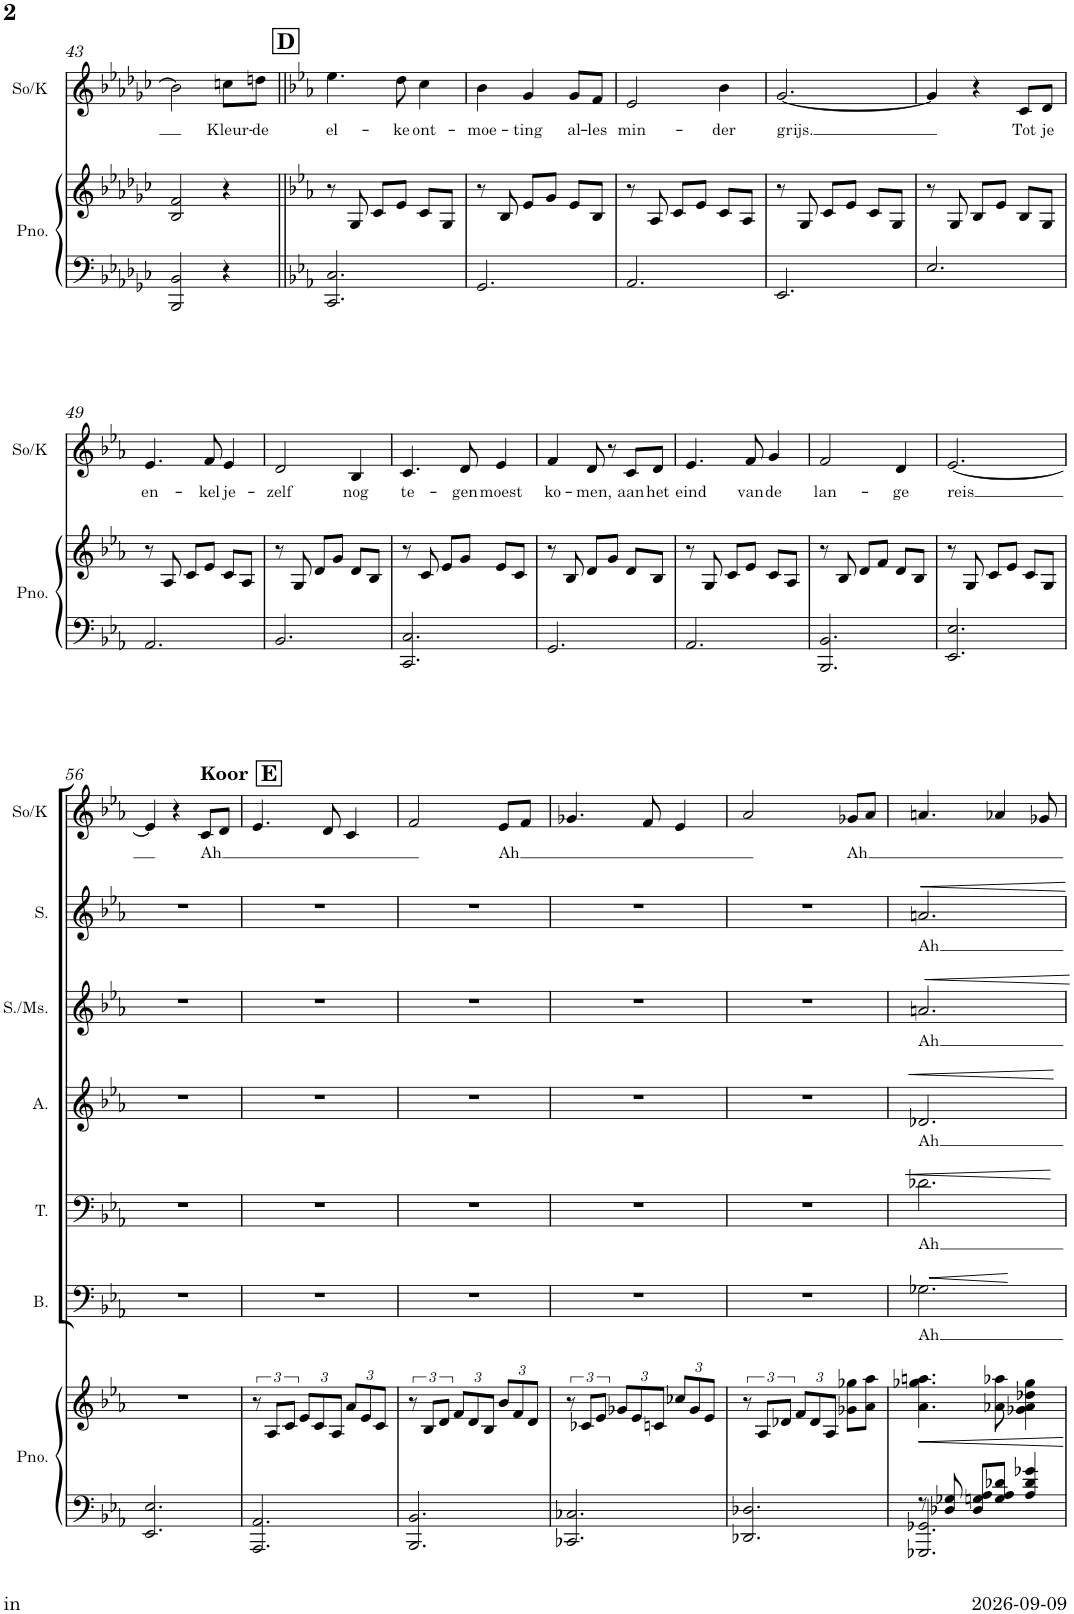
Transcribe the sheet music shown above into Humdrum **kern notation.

**kern	**kern	**kern	**text	**kern	**text	**kern	**text	**kern	**text	**kern	**text	**kern	**text
*part7	*part7	*part6	*part6	*part5	*part5	*part4	*part4	*part3	*part3	*part2	*part2	*part1	*part1
*staff8	*staff7	*staff6	*staff6	*staff5	*staff5	*staff4	*staff4	*staff3	*staff3	*staff2	*staff2	*staff1	*staff1
*I"Piano	*	*I"Bas	*	*I"Tenor	*	*I"Alt	*	*I"Sopraan/Mezzo	*	*I"Sopraan	*	*I"Solist/Koor	*
*I'Pno.	*	*I'B.	*	*I'T.	*	*I'A.	*	*	*	*I'S.	*	*I'So/K	*
!!LO:PB:g=z
*clefF4	*clefG2	*clefF4	*	*clefF4	*	*clefG2	*	*clefG2	*	*clefG2	*	*clefG2	*
*	*	*Trd8c14	*	*Trd5c9	*	*Trd5c9	*	*Trd5c9	*	*Trd5c9	*	*Trd5c9	*
*k[b-e-a-d-g-c-]	*k[b-e-a-d-g-c-]	*k[b-e-a-d-g-c-]	*	*k[b-e-a-d-g-c-]	*	*k[b-e-a-d-g-c-]	*	*k[b-e-a-d-g-c-]	*	*k[b-e-a-d-g-c-]	*	*k[b-e-a-d-g-c-]	*
*M3/4	*M3/4	*M3/4	*	*M3/4	*	*M3/4	*	*M3/4	*	*M3/4	*	*M3/4	*
=43	=43	=43	=43	=43	=43	=43	=43	=43	=43	=43	=43	=43	=43
2BBB-/ 2BB-/	2B-/ 2f/	2.r	.	2.r	.	2.r	.	2.r	.	2.r	.	2b-\]	.
!	!	!	!	!	!	!	!	!	!	!	!	!	!LO:LY:b
4r	4r	.	.	.	.	.	.	.	.	.	.	8ccn\L	Kleur-
!	!	!	!	!	!	!	!	!	!	!	!	!	!LO:LY:b
.	.	.	.	.	.	.	.	.	.	.	.	8ddn\J	-de
!!LO:REH:place=s1:a:B:cj:fs=14:t=D
=44||	=44||	=44||	=44||	=44||	=44||	=44||	=44||	=44||	=44||	=44||	=44||	=44||	=44||
*k[b-e-a-]	*k[b-e-a-]	*k[b-e-a-]	*	*k[b-e-a-]	*	*k[b-e-a-]	*	*k[b-e-a-]	*	*k[b-e-a-]	*	*k[b-e-a-]	*
!	!	!	!	!	!	!	!	!	!	!	!	!	!LO:LY:b
2.CC/ 2.C/	8r	2.r	.	2.r	.	2.r	.	2.r	.	2.r	.	4.ee-\	el-
.	8G/	.	.	.	.	.	.	.	.	.	.	.	.
.	8c/L	.	.	.	.	.	.	.	.	.	.	.	.
!	!	!	!	!	!	!	!	!	!	!	!	!	!LO:LY:b
.	8e-/J	.	.	.	.	.	.	.	.	.	.	8dd\	-ke
!	!	!	!	!	!	!	!	!	!	!	!	!	!LO:LY:b
.	8c/L	.	.	.	.	.	.	.	.	.	.	4cc\	ont-
.	8G/J	.	.	.	.	.	.	.	.	.	.	.	.
=45	=45	=45	=45	=45	=45	=45	=45	=45	=45	=45	=45	=45	=45
!	!	!	!	!	!	!	!	!	!	!	!	!	!LO:LY:b
2.GG/	8r	2.r	.	2.r	.	2.r	.	2.r	.	2.r	.	4b-\	-moe-
.	8B-/	.	.	.	.	.	.	.	.	.	.	.	.
!	!	!	!	!	!	!	!	!	!	!	!	!	!LO:LY:b
.	8e-/L	.	.	.	.	.	.	.	.	.	.	4g/	-ting
.	8g/J	.	.	.	.	.	.	.	.	.	.	.	.
!	!	!	!	!	!	!	!	!	!	!	!	!	!LO:LY:b
.	8e-/L	.	.	.	.	.	.	.	.	.	.	8g/L	al-
!	!	!	!	!	!	!	!	!	!	!	!	!	!LO:LY:b
.	8B-/J	.	.	.	.	.	.	.	.	.	.	8f/J	-les
=46	=46	=46	=46	=46	=46	=46	=46	=46	=46	=46	=46	=46	=46
!	!	!	!	!	!	!	!	!	!	!	!	!	!LO:LY:b
2.AA-/	8r	2.r	.	2.r	.	2.r	.	2.r	.	2.r	.	2e-/	min-
.	8A-/	.	.	.	.	.	.	.	.	.	.	.	.
.	8c/L	.	.	.	.	.	.	.	.	.	.	.	.
.	8e-/J	.	.	.	.	.	.	.	.	.	.	.	.
!	!	!	!	!	!	!	!	!	!	!	!	!	!LO:LY:b
.	8c/L	.	.	.	.	.	.	.	.	.	.	4b-\	-der
.	8A-/J	.	.	.	.	.	.	.	.	.	.	.	.
=47	=47	=47	=47	=47	=47	=47	=47	=47	=47	=47	=47	=47	=47
!	!	!	!	!	!	!	!	!	!	!	!	!	!LO:LY:b
2.EE-/	8r	2.r	.	2.r	.	2.r	.	2.r	.	2.r	.	[2.g/	grijs.
.	8G/	.	.	.	.	.	.	.	.	.	.	.	.
.	8c/L	.	.	.	.	.	.	.	.	.	.	.	.
.	8e-/J	.	.	.	.	.	.	.	.	.	.	.	.
.	8c/L	.	.	.	.	.	.	.	.	.	.	.	.
.	8G/J	.	.	.	.	.	.	.	.	.	.	.	.
=48	=48	=48	=48	=48	=48	=48	=48	=48	=48	=48	=48	=48	=48
2.E-/	8r	2.r	.	2.r	.	2.r	.	2.r	.	2.r	.	4g/]	.
.	8G/	.	.	.	.	.	.	.	.	.	.	.	.
.	8B-/L	.	.	.	.	.	.	.	.	.	.	4r	.
.	8e-/J	.	.	.	.	.	.	.	.	.	.	.	.
!	!	!	!	!	!	!	!	!	!	!	!	!	!LO:LY:b
.	8B-/L	.	.	.	.	.	.	.	.	.	.	8c/L	Tot
!	!	!	!	!	!	!	!	!	!	!	!	!	!LO:LY:b
.	8G/J	.	.	.	.	.	.	.	.	.	.	8d/J	je
!!LO:LB:g=z
=49	=49	=49	=49	=49	=49	=49	=49	=49	=49	=49	=49	=49	=49
!	!	!	!	!	!	!	!	!	!	!	!	!	!LO:LY:b
2.AA-/	8r	2.r	.	2.r	.	2.r	.	2.r	.	2.r	.	4.e-/	en-
.	8A-/	.	.	.	.	.	.	.	.	.	.	.	.
.	8c/L	.	.	.	.	.	.	.	.	.	.	.	.
!	!	!	!	!	!	!	!	!	!	!	!	!	!LO:LY:b
.	8e-/J	.	.	.	.	.	.	.	.	.	.	8f/	-kel
!	!	!	!	!	!	!	!	!	!	!	!	!	!LO:LY:b
.	8c/L	.	.	.	.	.	.	.	.	.	.	4e-/	je-
.	8A-/J	.	.	.	.	.	.	.	.	.	.	.	.
=50	=50	=50	=50	=50	=50	=50	=50	=50	=50	=50	=50	=50	=50
!	!	!	!	!	!	!	!	!	!	!	!	!	!LO:LY:b
2.BB-/	8r	2.r	.	2.r	.	2.r	.	2.r	.	2.r	.	2d/	-zelf
.	8G/	.	.	.	.	.	.	.	.	.	.	.	.
.	8d/L	.	.	.	.	.	.	.	.	.	.	.	.
.	8g/J	.	.	.	.	.	.	.	.	.	.	.	.
!	!	!	!	!	!	!	!	!	!	!	!	!	!LO:LY:b
.	8d/L	.	.	.	.	.	.	.	.	.	.	4B-/	nog
.	8B-/J	.	.	.	.	.	.	.	.	.	.	.	.
=51	=51	=51	=51	=51	=51	=51	=51	=51	=51	=51	=51	=51	=51
!	!	!	!	!	!	!	!	!	!	!	!	!	!LO:LY:b
2.CC/ 2.C/	8r	2.r	.	2.r	.	2.r	.	2.r	.	2.r	.	4.c/	te-
.	8c/	.	.	.	.	.	.	.	.	.	.	.	.
.	8e-/L	.	.	.	.	.	.	.	.	.	.	.	.
!	!	!	!	!	!	!	!	!	!	!	!	!	!LO:LY:b
.	8g/J	.	.	.	.	.	.	.	.	.	.	8d/	-gen
!	!	!	!	!	!	!	!	!	!	!	!	!	!LO:LY:b
.	8e-/L	.	.	.	.	.	.	.	.	.	.	4e-/	moest
.	8c/J	.	.	.	.	.	.	.	.	.	.	.	.
=52	=52	=52	=52	=52	=52	=52	=52	=52	=52	=52	=52	=52	=52
!	!	!	!	!	!	!	!	!	!	!	!	!	!LO:LY:b
2.GG/	8r	2.r	.	2.r	.	2.r	.	2.r	.	2.r	.	4f/	ko-
.	8B-/	.	.	.	.	.	.	.	.	.	.	.	.
!	!	!	!	!	!	!	!	!	!	!	!	!	!LO:LY:b
.	8d/L	.	.	.	.	.	.	.	.	.	.	8d/	-men,
.	8g/J	.	.	.	.	.	.	.	.	.	.	8r	.
!	!	!	!	!	!	!	!	!	!	!	!	!	!LO:LY:b
.	8d/L	.	.	.	.	.	.	.	.	.	.	8c/L	aan
!	!	!	!	!	!	!	!	!	!	!	!	!	!LO:LY:b
.	8B-/J	.	.	.	.	.	.	.	.	.	.	8d/J	het
=53	=53	=53	=53	=53	=53	=53	=53	=53	=53	=53	=53	=53	=53
!	!	!	!	!	!	!	!	!	!	!	!	!	!LO:LY:b
2.AA-/	8r	2.r	.	2.r	.	2.r	.	2.r	.	2.r	.	4.e-/	eind
.	8G/	.	.	.	.	.	.	.	.	.	.	.	.
.	8c/L	.	.	.	.	.	.	.	.	.	.	.	.
!	!	!	!	!	!	!	!	!	!	!	!	!	!LO:LY:b
.	8e-/J	.	.	.	.	.	.	.	.	.	.	8f/	van
!	!	!	!	!	!	!	!	!	!	!	!	!	!LO:LY:b
.	8c/L	.	.	.	.	.	.	.	.	.	.	4g/	de
.	8A-/J	.	.	.	.	.	.	.	.	.	.	.	.
=54	=54	=54	=54	=54	=54	=54	=54	=54	=54	=54	=54	=54	=54
!	!	!	!	!	!	!	!	!	!	!	!	!	!LO:LY:b
2.BBB-/ 2.BB-/	8r	2.r	.	2.r	.	2.r	.	2.r	.	2.r	.	2f/	lan-
.	8B-/	.	.	.	.	.	.	.	.	.	.	.	.
.	8d/L	.	.	.	.	.	.	.	.	.	.	.	.
.	8f/J	.	.	.	.	.	.	.	.	.	.	.	.
!	!	!	!	!	!	!	!	!	!	!	!	!	!LO:LY:b
.	8d/L	.	.	.	.	.	.	.	.	.	.	4d/	-ge
.	8B-/J	.	.	.	.	.	.	.	.	.	.	.	.
=55	=55	=55	=55	=55	=55	=55	=55	=55	=55	=55	=55	=55	=55
!	!	!	!	!	!	!	!	!	!	!	!	!	!LO:LY:b
2.EE-/ 2.E-/	8r	2.r	.	2.r	.	2.r	.	2.r	.	2.r	.	[<2.e-/	reis
.	8G/	.	.	.	.	.	.	.	.	.	.	.	.
.	8c/L	.	.	.	.	.	.	.	.	.	.	.	.
.	8e-/J	.	.	.	.	.	.	.	.	.	.	.	.
.	8c/L	.	.	.	.	.	.	.	.	.	.	.	.
.	8G/J	.	.	.	.	.	.	.	.	.	.	.	.
!!LO:LB:g=z
=56	=56	=56	=56	=56	=56	=56	=56	=56	=56	=56	=56	=56	=56
2.EE-/ 2.E-/	2.r	2.r	.	2.r	.	2.r	.	2.r	.	2.r	.	4e-/]	.
.	.	.	.	.	.	.	.	.	.	.	.	4r	.
!	!	!	!	!	!	!	!	!	!	!	!	!LO:TX:a:B:t=Koor	!
!	!	!	!	!	!	!	!	!	!	!	!	!	!LO:LY:b
.	.	.	.	.	.	.	.	.	.	.	.	8c/L	Ah
.	.	.	.	.	.	.	.	.	.	.	.	8d/J	.
!!LO:REH:place=s1:a:B:cj:fs=14:t=E
=57	=57	=57	=57	=57	=57	=57	=57	=57	=57	=57	=57	=57	=57
2.AAA-/ 2.AA-/	12r	2.r	.	2.r	.	2.r	.	2.r	.	2.r	.	4.e-/	.
.	12A-/L	.	.	.	.	.	.	.	.	.	.	.	.
.	12c/J	.	.	.	.	.	.	.	.	.	.	.	.
*	*Xbrackettup	*	*	*	*	*	*	*	*	*	*	*	*
.	12e-/L	.	.	.	.	.	.	.	.	.	.	.	.
.	12c/	.	.	.	.	.	.	.	.	.	.	.	.
.	.	.	.	.	.	.	.	.	.	.	.	8d/	.
.	12A-/J	.	.	.	.	.	.	.	.	.	.	.	.
.	12a-/L	.	.	.	.	.	.	.	.	.	.	4c/	.
.	12e-/	.	.	.	.	.	.	.	.	.	.	.	.
.	12c/J	.	.	.	.	.	.	.	.	.	.	.	.
=58	=58	=58	=58	=58	=58	=58	=58	=58	=58	=58	=58	=58	=58
*	*brackettup	*	*	*	*	*	*	*	*	*	*	*	*
2.BBB-/ 2.BB-/	12r	2.r	.	2.r	.	2.r	.	2.r	.	2.r	.	2f/	.
.	12B-/L	.	.	.	.	.	.	.	.	.	.	.	.
.	12d/J	.	.	.	.	.	.	.	.	.	.	.	.
*	*Xbrackettup	*	*	*	*	*	*	*	*	*	*	*	*
.	12f/L	.	.	.	.	.	.	.	.	.	.	.	.
.	12d/	.	.	.	.	.	.	.	.	.	.	.	.
.	12B-/J	.	.	.	.	.	.	.	.	.	.	.	.
!	!	!	!	!	!	!	!	!	!	!	!	!	!LO:LY:b
.	12b-/L	.	.	.	.	.	.	.	.	.	.	8e-/L	Ah
.	12f/	.	.	.	.	.	.	.	.	.	.	.	.
.	.	.	.	.	.	.	.	.	.	.	.	8f/J	.
.	12d/J	.	.	.	.	.	.	.	.	.	.	.	.
=59	=59	=59	=59	=59	=59	=59	=59	=59	=59	=59	=59	=59	=59
*	*brackettup	*	*	*	*	*	*	*	*	*	*	*	*
2.CC-X/ 2.C-X/	12r	2.r	.	2.r	.	2.r	.	2.r	.	2.r	.	4.g-X/	.
.	12c-X/L	.	.	.	.	.	.	.	.	.	.	.	.
.	12e-/J	.	.	.	.	.	.	.	.	.	.	.	.
*	*Xbrackettup	*	*	*	*	*	*	*	*	*	*	*	*
.	12g-X/L	.	.	.	.	.	.	.	.	.	.	.	.
.	12e-/	.	.	.	.	.	.	.	.	.	.	.	.
.	.	.	.	.	.	.	.	.	.	.	.	8f/	.
.	12cn/J	.	.	.	.	.	.	.	.	.	.	.	.
.	12cc-X/L	.	.	.	.	.	.	.	.	.	.	4e-/	.
.	12g-/	.	.	.	.	.	.	.	.	.	.	.	.
.	12e-/J	.	.	.	.	.	.	.	.	.	.	.	.
=60	=60	=60	=60	=60	=60	=60	=60	=60	=60	=60	=60	=60	=60
*	*brackettup	*	*	*	*	*	*	*	*	*	*	*	*
2.DD-X/ 2.D-X/	12r	2.r	.	2.r	.	2.r	.	2.r	.	2.r	.	2a-/	.
.	12A-/L	.	.	.	.	.	.	.	.	.	.	.	.
.	12d-X/J	.	.	.	.	.	.	.	.	.	.	.	.
*	*Xbrackettup	*	*	*	*	*	*	*	*	*	*	*	*
.	12f/L	.	.	.	.	.	.	.	.	.	.	.	.
.	12d-/	.	.	.	.	.	.	.	.	.	.	.	.
.	12A-/J	.	.	.	.	.	.	.	.	.	.	.	.
!	!	!	!	!	!	!	!	!	!	!	!	!	!LO:LY:b
.	8g-X\ 8gg-X\L	.	.	.	.	.	.	.	.	.	.	8g-X/L	Ah
.	8a-\ 8aa-\J	.	.	.	.	.	.	.	.	.	.	8a-/J	.
=61	=61	=61	=61	=61	=61	=61	=61	=61	=61	=61	=61	=61	=61
*^	*	*	*	*	*	*	*	*	*	*	*	*	*
!	!	!	!	!LO:LY:b	!	!LO:LY:b	!	!LO:LY:b	!	!LO:LY:b	!	!LO:LY:b	!	!
8r	2.GGG-X/ 2.GG-X/	4.a-\ 4.gg-X\ 4.aan\	2.G-X\	Ah	2.d-X\	Ah	2.d-X/	Ah	2.an/	Ah	2.an/	Ah	4.an/	.
8D-X/ 8G-X/	.	.	.	.	.	.	.	.	.	.	.	.	.	.
8D-/ 8Gn/ 8A-/L	.	.	.	.	.	.	.	.	.	.	.	.	.	.
8G/ 8A-/ 8d-X/J	.	8a-X\ 8aa-X\	.	.	.	.	.	.	.	.	.	.	4a-X/	.
4A-/ 4d-/ 4g-X/	.	4g-X\ 4a-\ 4dd-X\ 4gg-\	.	.	.	.	.	.	.	.	.	.	.	.
.	.	.	.	.	.	.	.	.	.	.	.	.	8g-X/	.
*v	*v	*	*	*	*	*	*	*	*	*	*	*	*	*
=	=	=	=	=	=	=	=	=	=	=	=	=	=
*-	*-	*-	*-	*-	*-	*-	*-	*-	*-	*-	*-	*-	*-
